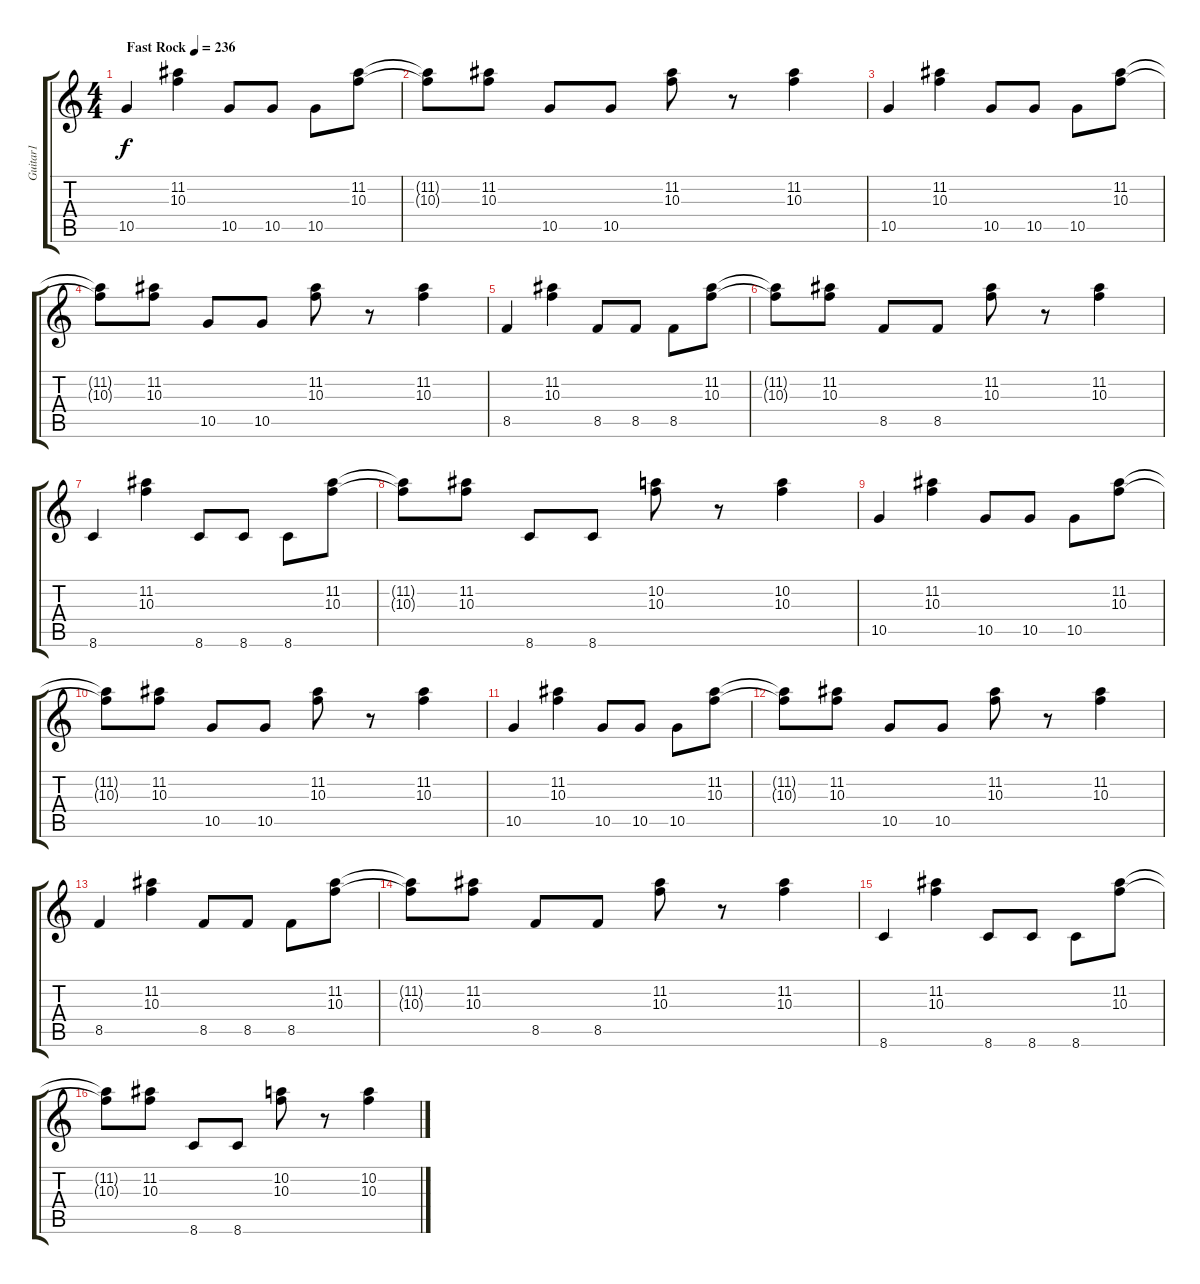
\track ("Guitar1" "Guitar1") {instrument distortionguitar}
\staff {score tabs}
\tuning (E4 B3 G3 D3 A2 E2) {hide}
\ts (4 4)
\tempo (236 "Fast Rock")
\clef g2
\ks c
10.5.4{dy f instrument distortionguitar} (11.2 10.3).4 10.5.8 10.5.8 10.5.8 (11.2 10.3).8 |
(11.2{t} 10.3{t}).8 (11.2 10.3).8 10.5.8 10.5.8 (11.2 10.3).8 r.8 (11.2 10.3).4 |
10.5.4 (11.2 10.3).4 10.5.8 10.5.8 10.5.8 (11.2 10.3).8 |
(11.2{t} 10.3{t}).8 (11.2 10.3).8 10.5.8 10.5.8 (11.2 10.3).8 r.8 (11.2 10.3).4 |
8.5.4 (11.2 10.3).4 8.5.8 8.5.8 8.5.8 (11.2 10.3).8 |
(11.2{t} 10.3{t}).8 (11.2 10.3).8 8.5.8 8.5.8 (11.2 10.3).8 r.8 (11.2 10.3).4 |
8.6.4 (11.2 10.3).4 8.6.8 8.6.8 8.6.8 (11.2 10.3).8 |
(11.2{t} 10.3{t}).8 (11.2 10.3).8 8.6.8 8.6.8 (10.2 10.3).8 r.8 (10.2 10.3).4 |
10.5.4 (11.2 10.3).4 10.5.8 10.5.8 10.5.8 (11.2 10.3).8 |
(11.2{t} 10.3{t}).8 (11.2 10.3).8 10.5.8 10.5.8 (11.2 10.3).8 r.8 (11.2 10.3).4 |
10.5.4 (11.2 10.3).4 10.5.8 10.5.8 10.5.8 (11.2 10.3).8 |
(11.2{t} 10.3{t}).8 (11.2 10.3).8 10.5.8 10.5.8 (11.2 10.3).8 r.8 (11.2 10.3).4 |
8.5.4 (11.2 10.3).4 8.5.8 8.5.8 8.5.8 (11.2 10.3).8 |
(11.2{t} 10.3{t}).8 (11.2 10.3).8 8.5.8 8.5.8 (11.2 10.3).8 r.8 (11.2 10.3).4 |
8.6.4 (11.2 10.3).4 8.6.8 8.6.8 8.6.8 (11.2 10.3).8 |
(11.2{t} 10.3{t}).8 (11.2 10.3).8 8.6.8 8.6.8 (10.2 10.3).8 r.8 (10.2 10.3).4
